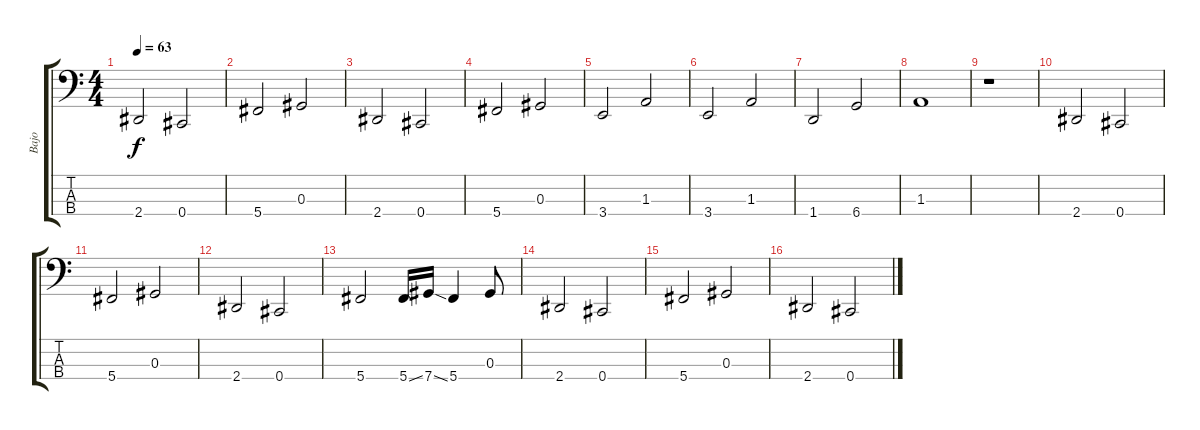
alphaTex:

\track ("Bajo" "Bajo") {instrument electricbassfinger}
\staff {score tabs}
\tuning (Gb2 Db2 Ab1 Db1) {hide}
\ts (4 4)
\tempo 63
\clef f4
\ks c
2.4.2{dy f} 0.4.2 |
5.4.2 0.3.2 |
2.4.2 0.4.2 |
5.4.2 0.3.2 |
3.4.2 1.3.2 |
3.4.2 1.3.2 |
1.4.2 6.4.2 |
1.3.1 |
r.1 |
2.4.2 0.4.2 |
5.4.2 0.3.2 |
2.4.2 0.4.2 |
5.4.2 5.4{ss}.16 7.4{ss}.16 5.4.4 0.3.8 |
2.4.2 0.4.2 |
5.4.2 0.3.2 |
2.4.2 0.4.2
